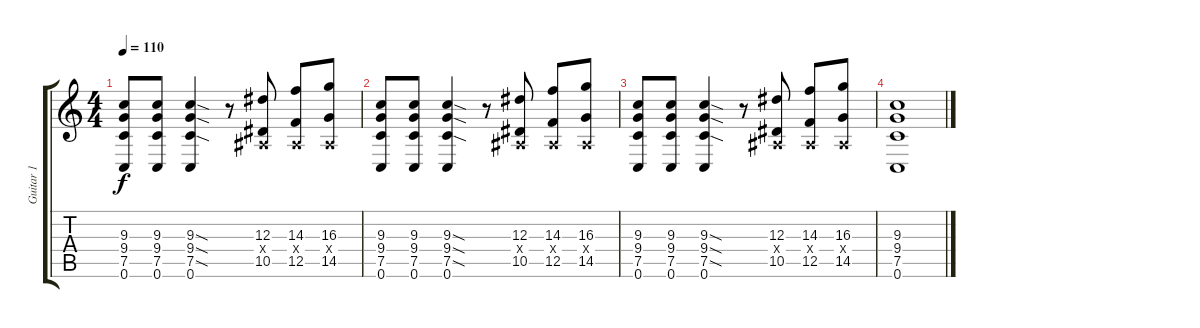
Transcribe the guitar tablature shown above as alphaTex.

\track ("Guitar 1" "Guitar 1") {instrument distortionguitar}
\staff {score tabs}
\tuning (C4 G3 Eb3 Bb2 F2 C2) {hide}
\ts (4 4)
\tempo 110
\clef g2
\ks c
(9.3 9.4 7.5 0.6).8{dy f} (9.3 9.4 7.5 0.6).8 (9.3{sod} 9.4{sod} 7.5{sod} 0.6).4 r.8 (12.3 0.4{x} 10.5).8 (14.3 0.4{x} 12.5).8 (16.3 0.4{x} 14.5).8 |
(9.3 9.4 7.5 0.6).8 (9.3 9.4 7.5 0.6).8 (9.3{sod} 9.4{sod} 7.5{sod} 0.6).4 r.8 (12.3 0.4{x} 10.5).8 (14.3 0.4{x} 12.5).8 (16.3 0.4{x} 14.5).8 |
(9.3 9.4 7.5 0.6).8 (9.3 9.4 7.5 0.6).8 (9.3{sod} 9.4{sod} 7.5{sod} 0.6).4 r.8 (12.3 0.4{x} 10.5).8 (14.3 0.4{x} 12.5).8 (16.3 0.4{x} 14.5).8 |
(9.3 9.4 7.5 0.6).1
